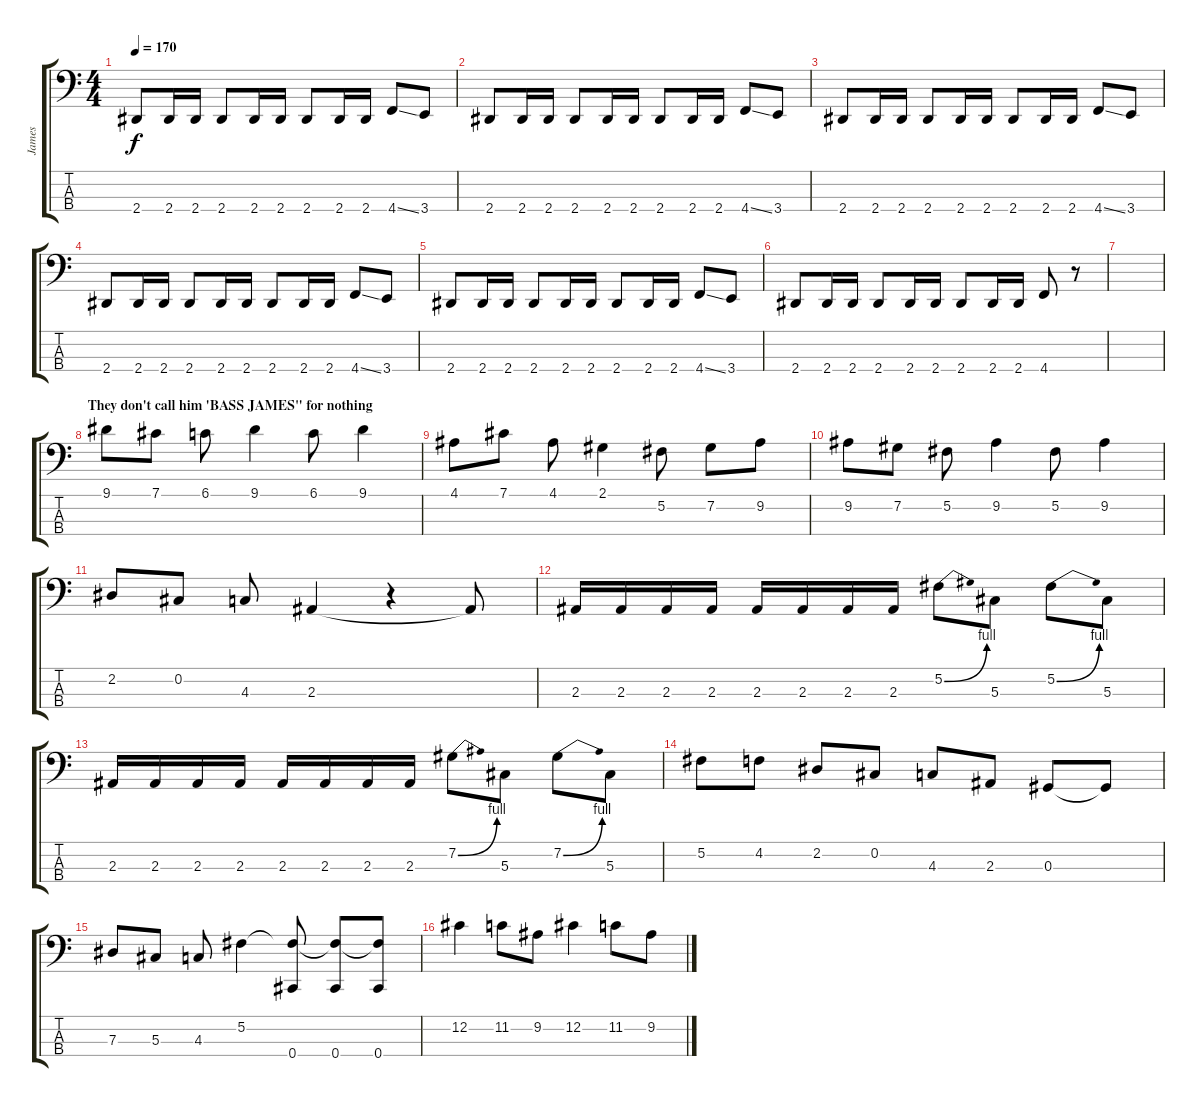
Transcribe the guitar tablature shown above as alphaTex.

\track ("James" "James") {instrument synthbass1}
\staff {score tabs}
\tuning (Gb2 Db2 Ab1 Db1) {hide}
\ts (4 4)
\tempo 170
\clef f4
\ks c
2.4.8{dy f} 2.4.16 2.4.16 2.4.8 2.4.16 2.4.16 2.4.8 2.4.16 2.4.16 4.4{ss}.8 3.4.8 |
2.4.8 2.4.16 2.4.16 2.4.8 2.4.16 2.4.16 2.4.8 2.4.16 2.4.16 4.4{ss}.8 3.4.8 |
2.4.8 2.4.16 2.4.16 2.4.8 2.4.16 2.4.16 2.4.8 2.4.16 2.4.16 4.4{ss}.8 3.4.8 |
2.4.8 2.4.16 2.4.16 2.4.8 2.4.16 2.4.16 2.4.8 2.4.16 2.4.16 4.4{ss}.8 3.4.8 |
2.4.8 2.4.16 2.4.16 2.4.8 2.4.16 2.4.16 2.4.8 2.4.16 2.4.16 4.4{ss}.8 3.4.8 |
2.4.8 2.4.16 2.4.16 2.4.8 2.4.16 2.4.16 2.4.8 2.4.16 2.4.16 4.4.8 r.8 |
|
\section ("" "They don't call him 'BASS JAMES\" for nothing")
9.1.8 7.1.8 6.1.8 9.1.4 6.1.8 9.1.4 |
4.1.8 7.1.8 4.1.8 2.1.4 5.2.8 7.2.8 9.2.8 |
9.2.8 7.2.8 5.2.8 9.2.4 5.2.8 9.2.4 |
2.2.8 0.2.8 4.3.8 2.3.4 r.4 2.3{t}.8 |
2.3.16 2.3.16 2.3.16 2.3.16 2.3.16 2.3.16 2.3.16 2.3.16 5.2{be (bend 0 0 60 4)}.8 5.3.8 5.2{be (bend 0 0 60 4)}.8 5.3.8 |
2.3.16 2.3.16 2.3.16 2.3.16 2.3.16 2.3.16 2.3.16 2.3.16 7.2{be (bend 0 0 60 4)}.8 5.3.8 7.2{be (bend 0 0 60 4)}.8 5.3.8 |
5.2.8 4.2.8 2.2.8 0.2.8 4.3.8 2.3.8 0.3.8 0.3{t}.8 |
7.3.8 5.3.8 4.3.8 5.2.4 (5.2{t} 0.4).8 (5.2{t} 0.4).8 (5.2{t} 0.4).8 |
12.2.4 11.2.8 9.2.8 12.2.4 11.2.8 9.2.8
